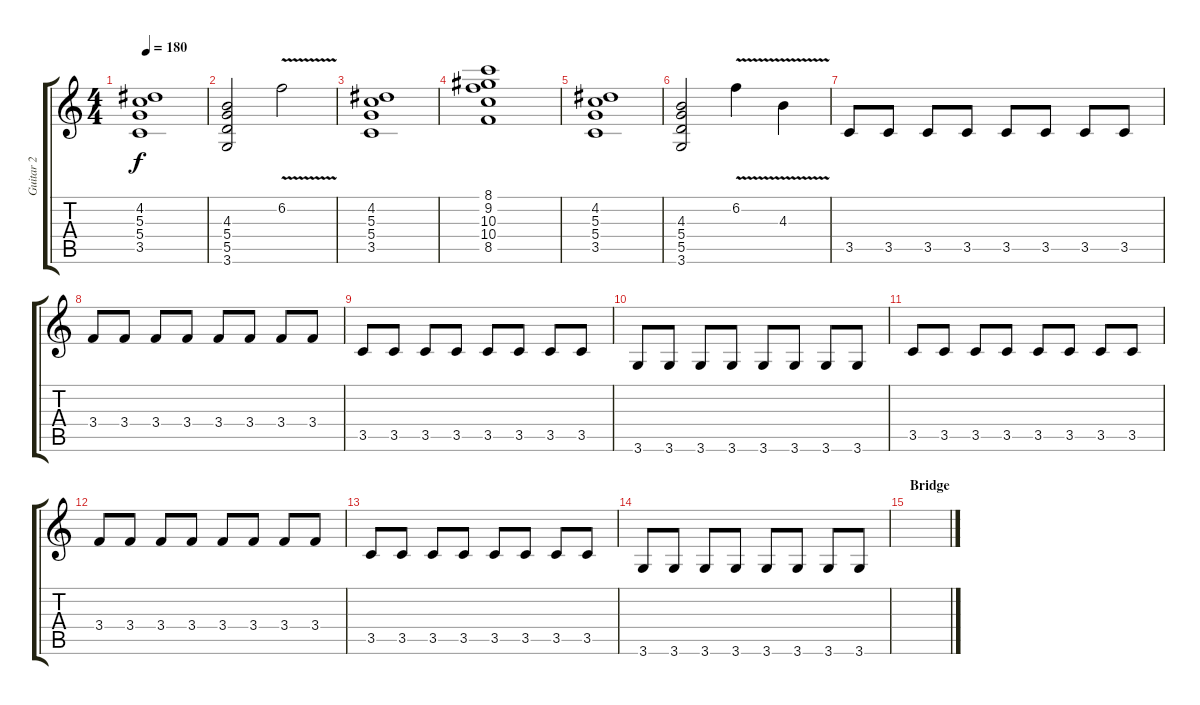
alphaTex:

\track ("Guitar 2" "Guitar 2") {instrument overdrivenguitar}
\staff {score tabs}
\tuning (E4 B3 G3 D3 A2 E2) {hide}
\ts (4 4)
\tempo 180
\clef g2
\ks c
(4.2 5.3 5.4 3.5).1{dy f} |
(4.3 5.4 5.5 3.6).2 6.2{v}.2 |
(4.2 5.3 5.4 3.5).1 |
(8.1 9.2 10.3 10.4 8.5).1 |
(4.2 5.3 5.4 3.5).1 |
(4.3 5.4 5.5 3.6).2 6.2{v}.4 4.3{v}.4 |
3.5.8 3.5.8 3.5.8 3.5.8 3.5.8 3.5.8 3.5.8 3.5.8 |
3.4.8 3.4.8 3.4.8 3.4.8 3.4.8 3.4.8 3.4.8 3.4.8 |
3.5.8 3.5.8 3.5.8 3.5.8 3.5.8 3.5.8 3.5.8 3.5.8 |
3.6.8 3.6.8 3.6.8 3.6.8 3.6.8 3.6.8 3.6.8 3.6.8 |
3.5.8 3.5.8 3.5.8 3.5.8 3.5.8 3.5.8 3.5.8 3.5.8 |
3.4.8 3.4.8 3.4.8 3.4.8 3.4.8 3.4.8 3.4.8 3.4.8 |
3.5.8 3.5.8 3.5.8 3.5.8 3.5.8 3.5.8 3.5.8 3.5.8 |
3.6.8 3.6.8 3.6.8 3.6.8 3.6.8 3.6.8 3.6.8 3.6.8 |
\section ("" "Bridge")
